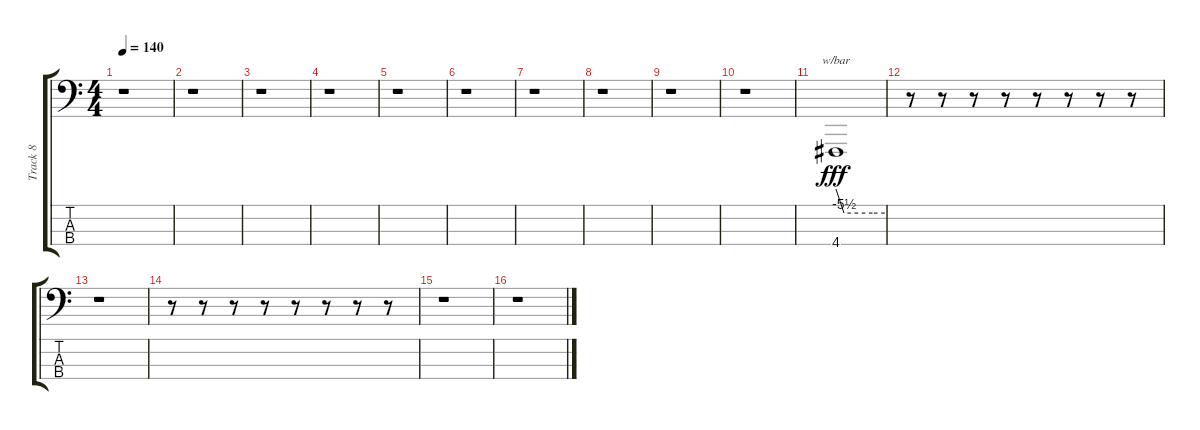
\track ("Track 8" "Track 8") {instrument lead8bassandlead}
\staff {score tabs}
\tuning (G2 D2 A1 D1) {hide}
\ts (4 4)
\tempo 140
\clef f4
\ks c
r.1{dy fff} |
r.1 |
r.1 |
r.1 |
r.1 |
r.1 |
r.1 |
r.1 |
r.1 |
r.1 |
4.4.1{tbe (custom default 0 0 10 -22 45 -22 60 -22)} |
r.8 r.8 r.8 r.8 r.8 r.8 r.8 r.8 |
r.1 |
r.8 r.8 r.8 r.8 r.8 r.8 r.8 r.8 |
r.1 |
r.1
